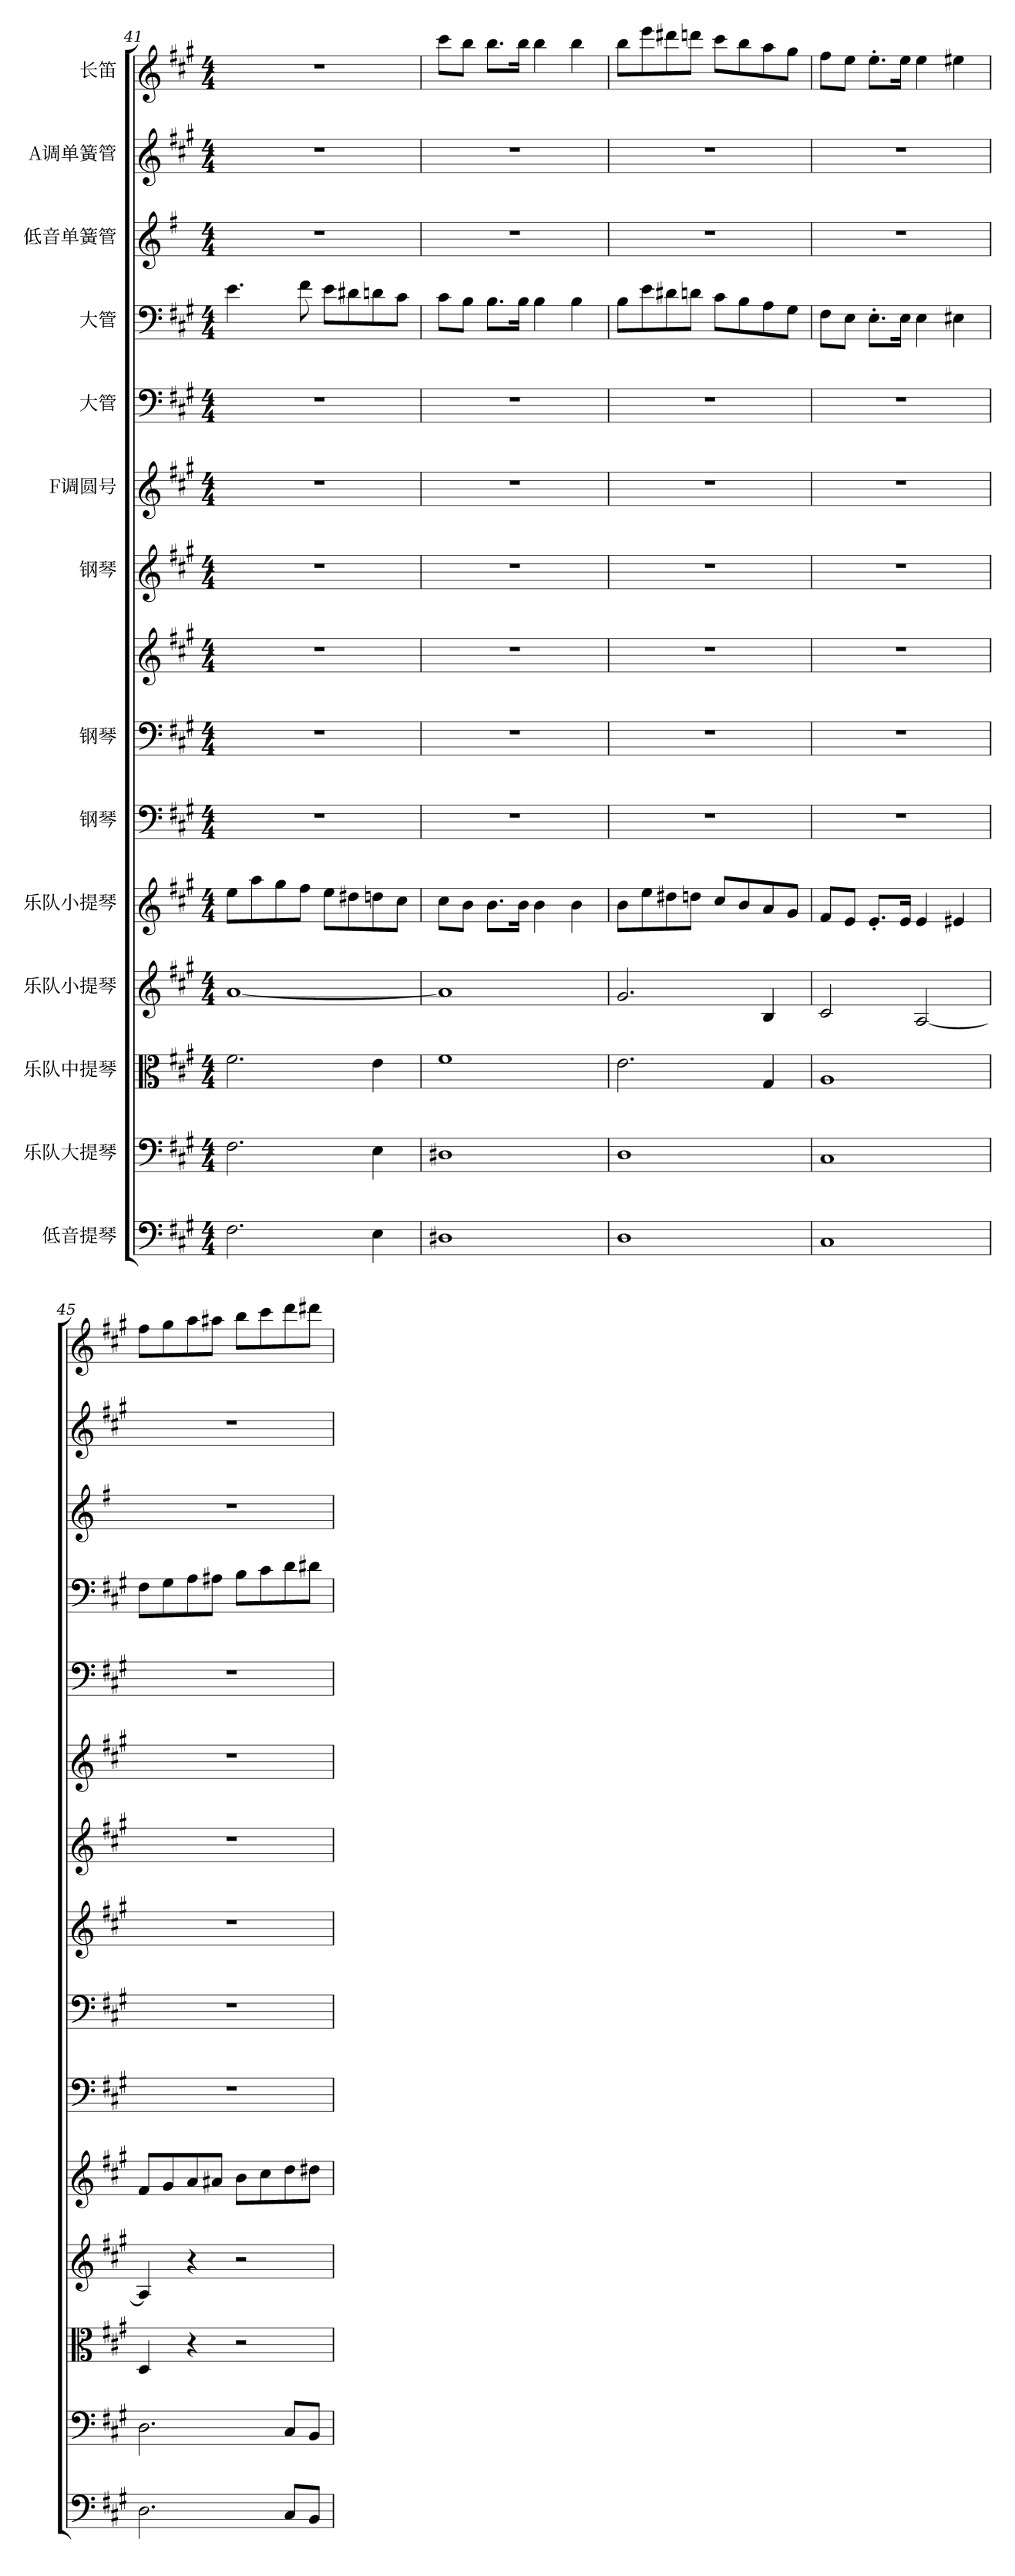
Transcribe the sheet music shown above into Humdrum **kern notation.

**kern	**kern	**kern	**kern	**kern	**kern	**kern	**kern	**kern	**kern	**kern	**kern	**kern	**kern	**kern
*part14	*part13	*part12	*part11	*part10	*part9	*part8	*part8	*part7	*part6	*part5	*part4	*part3	*part2	*part1
*staff15	*staff14	*staff13	*staff12	*staff11	*staff10	*staff9	*staff8	*staff7	*staff6	*staff5	*staff4	*staff3	*staff2	*staff1
*I"低音提琴	*I"乐队大提琴	*I"乐队中提琴	*I"乐队小提琴	*I"乐队小提琴	*I"钢琴	*I"钢琴	*	*I"钢琴	*I"F调圆号	*I"大管	*I"大管	*I"低音单簧管	*I"A调单簧管	*I"长笛
!!LO:PB:g=z
*clefF4	*clefF4	*clefC3	*clefG2	*clefG2	*clefF4	*clefF4	*clefG2	*clefG2	*clefG2	*clefF4	*clefF4	*clefG2	*clefG2	*clefG2
*ITrd7c12	*	*	*	*	*	*	*	*	*ITrd4c7	*	*	*ITrd8c14	*ITrd2c3	*
*k[f#c#g#]	*k[f#c#g#]	*k[f#c#g#]	*k[f#c#g#]	*k[f#c#g#]	*k[f#c#g#]	*k[f#c#g#]	*k[f#c#g#]	*k[f#c#g#]	*k[f#c#]	*k[f#c#g#]	*k[f#c#g#]	*k[f#]	*k[f#c#g#d#a#e#]	*k[f#c#g#]
*M4/4	*M4/4	*M4/4	*M4/4	*M4/4	*M4/4	*M4/4	*M4/4	*M4/4	*M4/4	*M4/4	*M4/4	*M4/4	*M4/4	*M4/4
=41	=41	=41	=41	=41	=41	=41	=41	=41	=41	=41	=41	=41	=41	=41
2.FF#\	2.F#\	2.f#\	[1a	8ee\L	1r	1r	1r	1r	1r	1r	4.e\	1r	1r	1r
.	.	.	.	8aa\	.	.	.	.	.	.	.	.	.	.
.	.	.	.	8gg#\	.	.	.	.	.	.	.	.	.	.
.	.	.	.	8ff#\J	.	.	.	.	.	.	8f#\	.	.	.
.	.	.	.	8ee\L	.	.	.	.	.	.	8e\L	.	.	.
.	.	.	.	8dd#X\	.	.	.	.	.	.	8d#X\	.	.	.
4EE\	4E\	4e\	.	8ddn\	.	.	.	.	.	.	8dn\	.	.	.
.	.	.	.	8cc#\J	.	.	.	.	.	.	8c#\J	.	.	.
=42	=42	=42	=42	=42	=42	=42	=42	=42	=42	=42	=42	=42	=42	=42
1DD#X	1D#X	1f#	1a]	8cc#\L	1r	1r	1r	1r	1r	1r	8c#\L	1r	1r	8ccc#\L
.	.	.	.	8b\J	.	.	.	.	.	.	8B\J	.	.	8bb\J
.	.	.	.	8.b\L	.	.	.	.	.	.	8.B\L	.	.	8.bb\L
.	.	.	.	16b\Jk	.	.	.	.	.	.	16B\Jk	.	.	16bb\Jk
.	.	.	.	4b\	.	.	.	.	.	.	4B\	.	.	4bb\
.	.	.	.	4b\	.	.	.	.	.	.	4B\	.	.	4bb\
=43	=43	=43	=43	=43	=43	=43	=43	=43	=43	=43	=43	=43	=43	=43
1DD	1D	2.e\	2.g#/	8b\L	1r	1r	1r	1r	1r	1r	8B\L	1r	1r	8bb\L
.	.	.	.	8ee\	.	.	.	.	.	.	8e\	.	.	8eee\
.	.	.	.	8dd#X\	.	.	.	.	.	.	8d#X\	.	.	8ddd#X\
.	.	.	.	8ddn\J	.	.	.	.	.	.	8dn\J	.	.	8dddn\J
.	.	.	.	8cc#/L	.	.	.	.	.	.	8c#\L	.	.	8ccc#\L
.	.	.	.	8b/	.	.	.	.	.	.	8B\	.	.	8bb\
.	.	4G#/	4B/	8a/	.	.	.	.	.	.	8A\	.	.	8aa\
.	.	.	.	8g#/J	.	.	.	.	.	.	8G#\J	.	.	8gg#\J
=44	=44	=44	=44	=44	=44	=44	=44	=44	=44	=44	=44	=44	=44	=44
1CC#	1C#	1A	2c#/	8f#/L	1r	1r	1r	1r	1r	1r	8F#\L	1r	1r	8ff#\L
.	.	.	.	8e/J	.	.	.	.	.	.	8E\J	.	.	8ee\J
.	.	.	.	8.e'/L	.	.	.	.	.	.	8.E'\L	.	.	8.ee'\L
.	.	.	.	16e/Jk	.	.	.	.	.	.	16E\Jk	.	.	16ee\Jk
.	.	.	[2A/	4e/	.	.	.	.	.	.	4E\	.	.	4ee\
.	.	.	.	4e#X/	.	.	.	.	.	.	4E#X\	.	.	4ee#X\
!!LO:PB:g=z
=45	=45	=45	=45	=45	=45	=45	=45	=45	=45	=45	=45	=45	=45	=45
2.DD\	2.D\	4D/	4A/]	8f#/L	1r	1r	1r	1r	1r	1r	8F#\L	1r	1r	8ff#\L
.	.	.	.	8g#/	.	.	.	.	.	.	8G#\	.	.	8gg#\
.	.	4r	4r	8a/	.	.	.	.	.	.	8A\	.	.	8aa\
.	.	.	.	8a#X/J	.	.	.	.	.	.	8A#X\J	.	.	8aa#X\J
.	.	2r	2r	8b\L	.	.	.	.	.	.	8B\L	.	.	8bb\L
.	.	.	.	8cc#\	.	.	.	.	.	.	8c#\	.	.	8ccc#\
8CC#/L	8C#/L	.	.	8dd\	.	.	.	.	.	.	8d\	.	.	8ddd\
8BBB/J	8BB/J	.	.	8dd#X\J	.	.	.	.	.	.	8d#X\J	.	.	8ddd#X\J
=	=	=	=	=	=	=	=	=	=	=	=	=	=	=
*-	*-	*-	*-	*-	*-	*-	*-	*-	*-	*-	*-	*-	*-	*-
